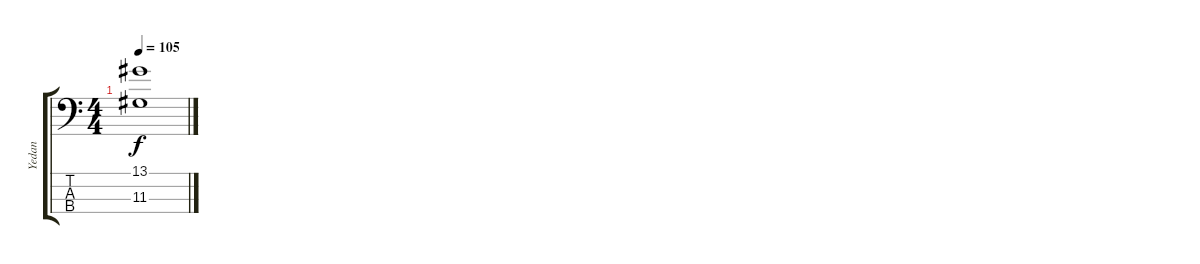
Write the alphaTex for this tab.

\track ("Yedan" "Yedan") {instrument electricbassfinger}
\staff {score tabs}
\tuning (G2 D2 A1 E1) {hide}
\ts (4 4)
\tempo 105
\clef f4
\ks c
(13.1 11.3).1{dy f}
